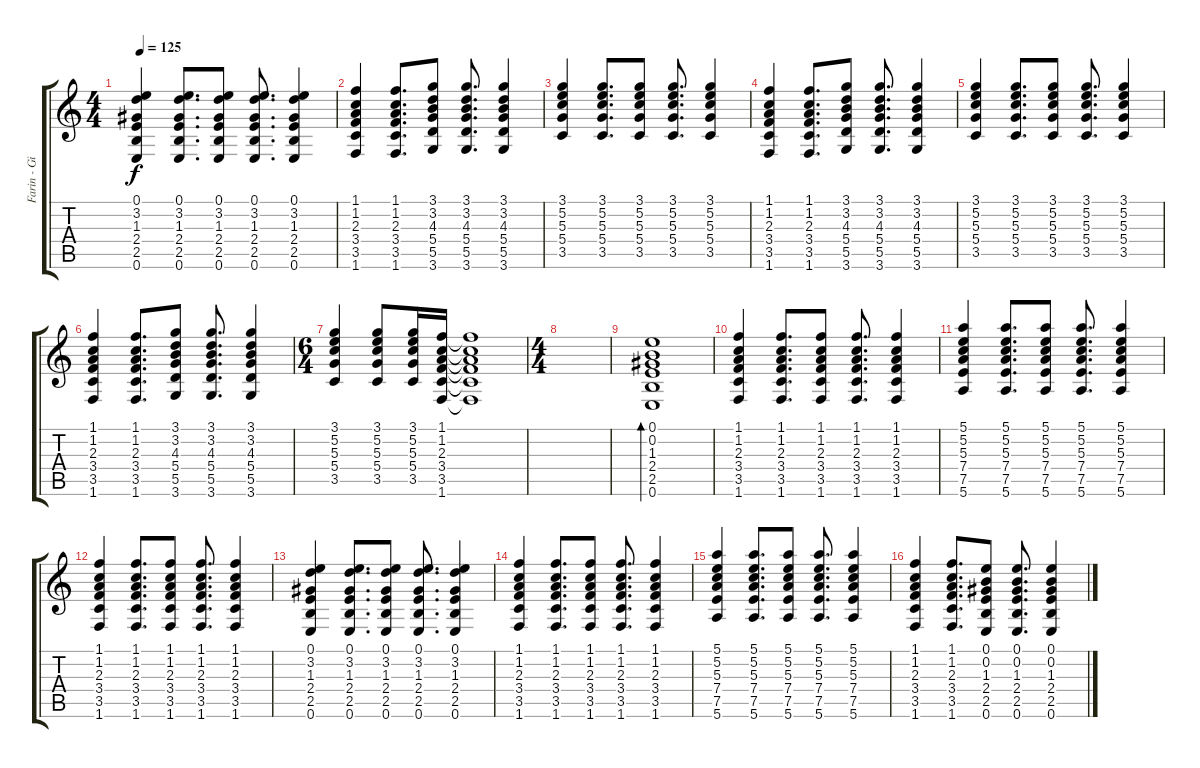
\track ("Farin - Gitarre (Akustik)" "Farin - Gi") {instrument acousticguitarsteel}
\staff {score tabs}
\tuning (E4 B3 G3 D3 A2 E2) {hide}
\ts (4 4)
\tempo 125
\clef g2
\ks c
(0.1 3.2 1.3 2.4 2.5 0.6).4{dy f} (0.1 3.2 1.3 2.4 2.5 0.6).8{d} (0.1 3.2 1.3 2.4 2.5 0.6).8 (0.1 3.2 1.3 2.4 2.5 0.6).8{d} (0.1 3.2 1.3 2.4 2.5 0.6).4 |
(1.1 1.2 2.3 3.4 3.5 1.6).4 (1.1 1.2 2.3 3.4 3.5 1.6).8{d} (3.1 3.2 4.3 5.4 5.5 3.6).8 (3.1 3.2 4.3 5.4 5.5 3.6).8{d} (3.1 3.2 4.3 5.4 5.5 3.6).4 |
(3.1 5.2 5.3 5.4 3.5).4 (3.1 5.2 5.3 5.4 3.5).8{d} (3.1 5.2 5.3 5.4 3.5).8 (3.1 5.2 5.3 5.4 3.5).8{d} (3.1 5.2 5.3 5.4 3.5).4 |
(1.1 1.2 2.3 3.4 3.5 1.6).4 (1.1 1.2 2.3 3.4 3.5 1.6).8{d} (3.1 3.2 4.3 5.4 5.5 3.6).8 (3.1 3.2 4.3 5.4 5.5 3.6).8{d} (3.1 3.2 4.3 5.4 5.5 3.6).4 |
(3.1 5.2 5.3 5.4 3.5).4 (3.1 5.2 5.3 5.4 3.5).8{d} (3.1 5.2 5.3 5.4 3.5).8 (3.1 5.2 5.3 5.4 3.5).8{d} (3.1 5.2 5.3 5.4 3.5).4 |
(1.1 1.2 2.3 3.4 3.5 1.6).4 (1.1 1.2 2.3 3.4 3.5 1.6).8{d} (3.1 3.2 4.3 5.4 5.5 3.6).8 (3.1 3.2 4.3 5.4 5.5 3.6).8{d} (3.1 3.2 4.3 5.4 5.5 3.6).4 |
\ts (6 4)
(3.1 5.2 5.3 5.4 3.5).4 (3.1 5.2 5.3 5.4 3.5).8 (3.1 5.2 5.3 5.4 3.5).16 (1.1 1.2 2.3 3.4 3.5 1.6).16 (1.1{t} 1.2{t} 2.3{t} 3.4{t} 3.5{t} 1.6{t}).1 |
\ts (4 4)
|
(0.1 0.2 1.3 2.4 2.5 0.6).1{bd 240} |
(1.1 1.2 2.3 3.4 3.5 1.6).4 (1.1 1.2 2.3 3.4 3.5 1.6).8{d} (1.1 1.2 2.3 3.4 3.5 1.6).8 (1.1 1.2 2.3 3.4 3.5 1.6).8{d} (1.1 1.2 2.3 3.4 3.5 1.6).4 |
(5.1 5.2 5.3 7.4 7.5 5.6).4 (5.1 5.2 5.3 7.4 7.5 5.6).8{d} (5.1 5.2 5.3 7.4 7.5 5.6).8 (5.1 5.2 5.3 7.4 7.5 5.6).8{d} (5.1 5.2 5.3 7.4 7.5 5.6).4 |
(1.1 1.2 2.3 3.4 3.5 1.6).4 (1.1 1.2 2.3 3.4 3.5 1.6).8{d} (1.1 1.2 2.3 3.4 3.5 1.6).8 (1.1 1.2 2.3 3.4 3.5 1.6).8{d} (1.1 1.2 2.3 3.4 3.5 1.6).4 |
(0.1 3.2 1.3 2.4 2.5 0.6).4 (0.1 3.2 1.3 2.4 2.5 0.6).8{d} (0.1 3.2 1.3 2.4 2.5 0.6).8 (0.1 3.2 1.3 2.4 2.5 0.6).8{d} (0.1 3.2 1.3 2.4 2.5 0.6).4 |
(1.1 1.2 2.3 3.4 3.5 1.6).4 (1.1 1.2 2.3 3.4 3.5 1.6).8{d} (1.1 1.2 2.3 3.4 3.5 1.6).8 (1.1 1.2 2.3 3.4 3.5 1.6).8{d} (1.1 1.2 2.3 3.4 3.5 1.6).4 |
(5.1 5.2 5.3 7.4 7.5 5.6).4 (5.1 5.2 5.3 7.4 7.5 5.6).8{d} (5.1 5.2 5.3 7.4 7.5 5.6).8 (5.1 5.2 5.3 7.4 7.5 5.6).8{d} (5.1 5.2 5.3 7.4 7.5 5.6).4 |
(1.1 1.2 2.3 3.4 3.5 1.6).4 (1.1 1.2 2.3 3.4 3.5 1.6).8{d} (0.1 0.2 1.3 2.4 2.5 0.6).8 (0.1 0.2 1.3 2.4 2.5 0.6).8{d} (0.1 0.2 1.3 2.4 2.5 0.6).4
